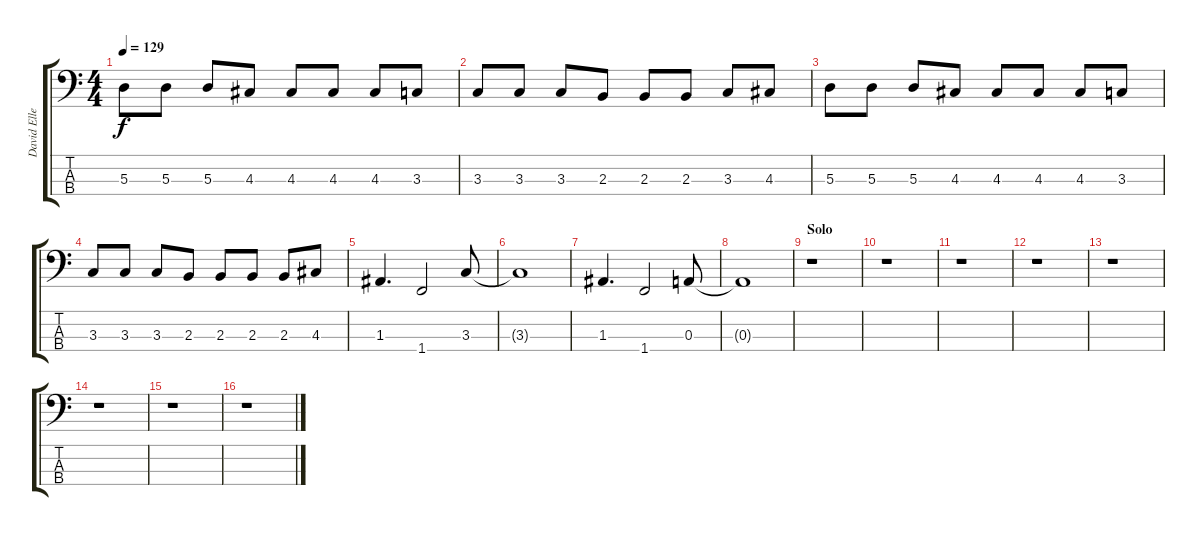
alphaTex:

\track ("David Ellefson (Bass)" "David Elle") {instrument electricbassfinger}
\staff {score tabs}
\tuning (G2 D2 A1 E1) {hide}
\ts (4 4)
\tempo 129
\clef f4
\ks c
5.3.8{dy f} 5.3.8 5.3.8 4.3.8 4.3.8 4.3.8 4.3.8 3.3.8 |
3.3.8 3.3.8 3.3.8 2.3.8 2.3.8 2.3.8 3.3.8 4.3.8 |
5.3.8 5.3.8 5.3.8 4.3.8 4.3.8 4.3.8 4.3.8 3.3.8 |
3.3.8 3.3.8 3.3.8 2.3.8 2.3.8 2.3.8 2.3.8 4.3.8 |
1.3.4{d} 1.4.2 3.3.8 |
3.3{t}.1 |
1.3.4{d} 1.4.2 0.3.8 |
0.3{t}.1 |
\section ("" "Solo")
r.1 |
r.1 |
r.1 |
r.1 |
r.1 |
r.1 |
r.1 |
r.1
